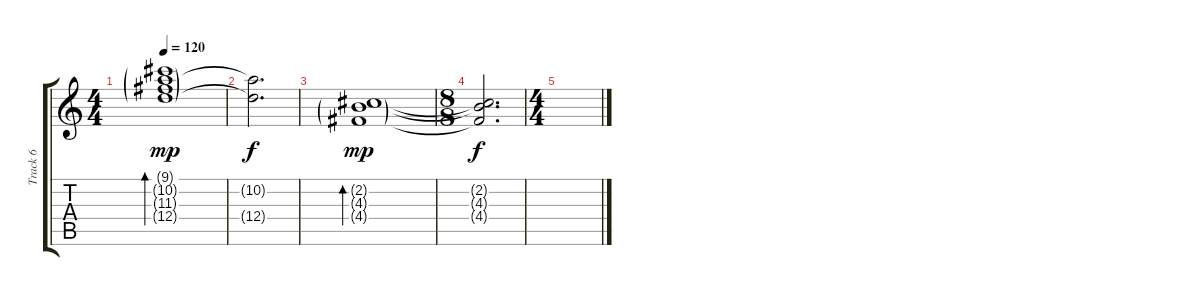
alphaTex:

\track ("Track 6" "Track 6") {instrument electricguitarclean bank 255}
\staff {score tabs}
\tuning (E4 B3 G3 D3 A2 E2) {hide}
\ts (4 4)
\tempo 120
\clef g2
\ks c
(9.1{g} 10.2{g} 11.3{g} 12.4{g}).1{bd 120 dy mp} |
(10.2{t} 12.4{t}).2{d dy f} |
(2.2{g} 4.3{g} 4.4{g}).1{bd 240 dy mp} |
\ts (8 8)
(2.2{t} 4.3{t} 4.4{t}).2{d dy f} |
\ts (4 4)
